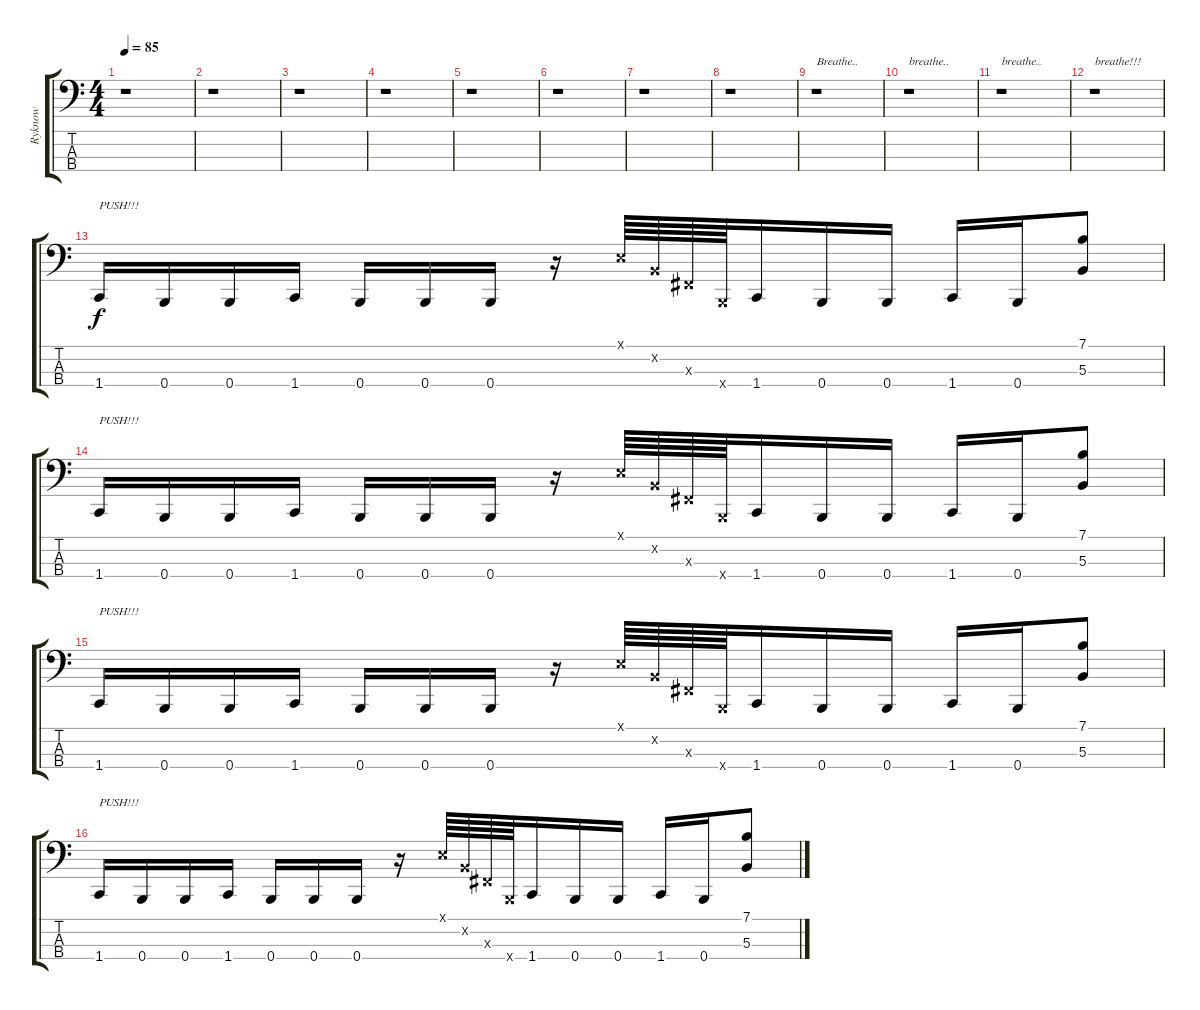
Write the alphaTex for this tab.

\track ("Ryknow" "Ryknow") {instrument electricbassfinger}
\staff {score tabs}
\tuning (E2 B1 Gb1 B0) {hide}
\ts (4 4)
\tempo 85
\clef f4
\ks c
r.1{dy f instrument electricbassfinger} |
r.1 |
r.1 |
r.1 |
r.1 |
r.1 |
r.1 |
r.1 |
r.1{txt "Breathe.."} |
r.1{txt "breathe.."} |
r.1{txt "breathe.."} |
r.1{txt "breathe!!!"} |
1.4.16{txt "PUSH!!!"} 0.4.16 0.4.16 1.4.16 0.4.16 0.4.16 0.4.16 r.16 0.1{x}.64 0.2{x}.64 0.3{x}.64 0.4{x}.64 1.4.16 0.4.16 0.4.16 1.4.16 0.4.16 (7.1 5.3).8 |
1.4.16{txt "PUSH!!!"} 0.4.16 0.4.16 1.4.16 0.4.16 0.4.16 0.4.16 r.16 0.1{x}.64 0.2{x}.64 0.3{x}.64 0.4{x}.64 1.4.16 0.4.16 0.4.16 1.4.16 0.4.16 (7.1 5.3).8 |
1.4.16{txt "PUSH!!!"} 0.4.16 0.4.16 1.4.16 0.4.16 0.4.16 0.4.16 r.16 0.1{x}.64 0.2{x}.64 0.3{x}.64 0.4{x}.64 1.4.16 0.4.16 0.4.16 1.4.16 0.4.16 (7.1 5.3).8 |
1.4.16{txt "PUSH!!!"} 0.4.16 0.4.16 1.4.16 0.4.16 0.4.16 0.4.16 r.16 0.1{x}.64 0.2{x}.64 0.3{x}.64 0.4{x}.64 1.4.16 0.4.16 0.4.16 1.4.16 0.4.16 (7.1 5.3).8
